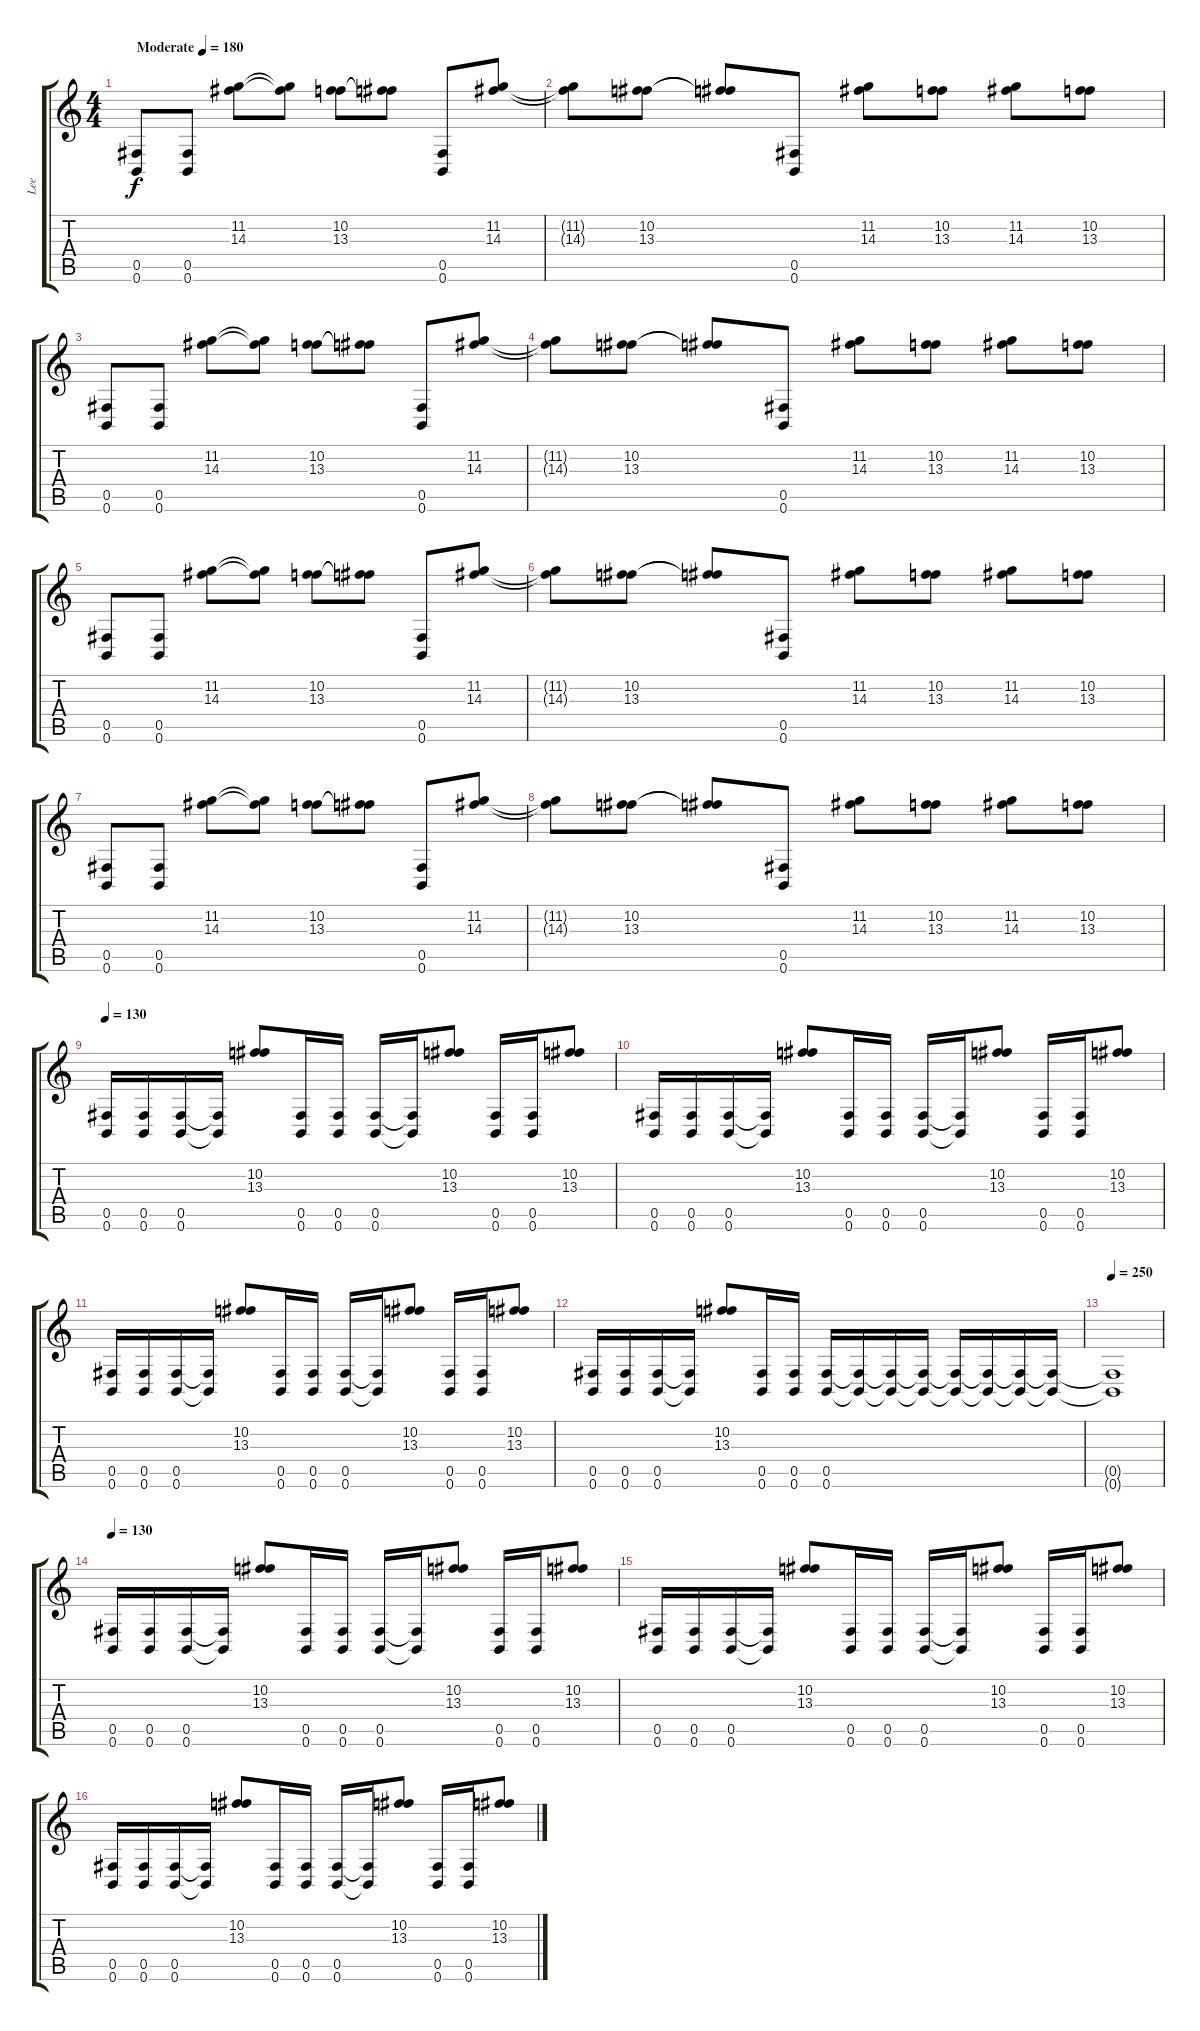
\track ("Lee" "Lee") {instrument distortionguitar}
\staff {score tabs}
\tuning (Db4 Ab3 E3 B2 Gb2 B1) {hide}
\ts (4 4)
\tempo (180 "Moderate")
\clef g2
\ks c
(0.5 0.6).8{dy f instrument distortionguitar} (0.5 0.6).8 (11.2 14.3).8 (11.2{t} 14.3{t}).8 (10.2 13.3).8 (10.2{t} 13.3{t}).8 (0.5 0.6).8 (11.2 14.3).8 |
(11.2{t} 14.3{t}).8 (10.2 13.3).8 (10.2{t} 13.3{t}).8 (0.5 0.6).8 (11.2 14.3).8 (10.2 13.3).8 (11.2 14.3).8 (10.2 13.3).8 |
(0.5 0.6).8 (0.5 0.6).8 (11.2 14.3).8 (11.2{t} 14.3{t}).8 (10.2 13.3).8 (10.2{t} 13.3{t}).8 (0.5 0.6).8 (11.2 14.3).8 |
(11.2{t} 14.3{t}).8 (10.2 13.3).8 (10.2{t} 13.3{t}).8 (0.5 0.6).8 (11.2 14.3).8 (10.2 13.3).8 (11.2 14.3).8 (10.2 13.3).8 |
(0.5 0.6).8 (0.5 0.6).8 (11.2 14.3).8 (11.2{t} 14.3{t}).8 (10.2 13.3).8 (10.2{t} 13.3{t}).8 (0.5 0.6).8 (11.2 14.3).8 |
(11.2{t} 14.3{t}).8 (10.2 13.3).8 (10.2{t} 13.3{t}).8 (0.5 0.6).8 (11.2 14.3).8 (10.2 13.3).8 (11.2 14.3).8 (10.2 13.3).8 |
(0.5 0.6).8 (0.5 0.6).8 (11.2 14.3).8 (11.2{t} 14.3{t}).8 (10.2 13.3).8 (10.2{t} 13.3{t}).8 (0.5 0.6).8 (11.2 14.3).8 |
(11.2{t} 14.3{t}).8 (10.2 13.3).8 (10.2{t} 13.3{t}).8 (0.5 0.6).8 (11.2 14.3).8 (10.2 13.3).8 (11.2 14.3).8 (10.2 13.3).8 |
\tempo 130
(0.5 0.6).16 (0.5 0.6).16 (0.5 0.6).16 (0.5{t} 0.6{t}).16 (10.2 13.3).8 (0.5 0.6).16 (0.5 0.6).16 (0.5 0.6).16 (0.5{t} 0.6{t}).16 (10.2 13.3).8 (0.5 0.6).16 (0.5 0.6).16 (10.2 13.3).8 |
(0.5 0.6).16 (0.5 0.6).16 (0.5 0.6).16 (0.5{t} 0.6{t}).16 (10.2 13.3).8 (0.5 0.6).16 (0.5 0.6).16 (0.5 0.6).16 (0.5{t} 0.6{t}).16 (10.2 13.3).8 (0.5 0.6).16 (0.5 0.6).16 (10.2 13.3).8 |
(0.5 0.6).16 (0.5 0.6).16 (0.5 0.6).16 (0.5{t} 0.6{t}).16 (10.2 13.3).8 (0.5 0.6).16 (0.5 0.6).16 (0.5 0.6).16 (0.5{t} 0.6{t}).16 (10.2 13.3).8 (0.5 0.6).16 (0.5 0.6).16 (10.2 13.3).8 |
(0.5 0.6).16 (0.5 0.6).16 (0.5 0.6).16 (0.5{t} 0.6{t}).16 (10.2 13.3).8 (0.5 0.6).16 (0.5 0.6).16 (0.5 0.6).16 (0.5{t} 0.6{t}).16 (0.5{t} 0.6{t}).16 (0.5{t} 0.6{t}).16 (0.5{t} 0.6{t}).16 (0.5{t} 0.6{t}).16 (0.5{t} 0.6{t}).16 (0.5{t} 0.6{t}).16 |
\tempo 250
(0.5{t} 0.6{t}).1 |
\tempo 130
(0.5 0.6).16 (0.5 0.6).16 (0.5 0.6).16 (0.5{t} 0.6{t}).16 (10.2 13.3).8 (0.5 0.6).16 (0.5 0.6).16 (0.5 0.6).16 (0.5{t} 0.6{t}).16 (10.2 13.3).8 (0.5 0.6).16 (0.5 0.6).16 (10.2 13.3).8 |
(0.5 0.6).16 (0.5 0.6).16 (0.5 0.6).16 (0.5{t} 0.6{t}).16 (10.2 13.3).8 (0.5 0.6).16 (0.5 0.6).16 (0.5 0.6).16 (0.5{t} 0.6{t}).16 (10.2 13.3).8 (0.5 0.6).16 (0.5 0.6).16 (10.2 13.3).8 |
(0.5 0.6).16 (0.5 0.6).16 (0.5 0.6).16 (0.5{t} 0.6{t}).16 (10.2 13.3).8 (0.5 0.6).16 (0.5 0.6).16 (0.5 0.6).16 (0.5{t} 0.6{t}).16 (10.2 13.3).8 (0.5 0.6).16 (0.5 0.6).16 (10.2 13.3).8
